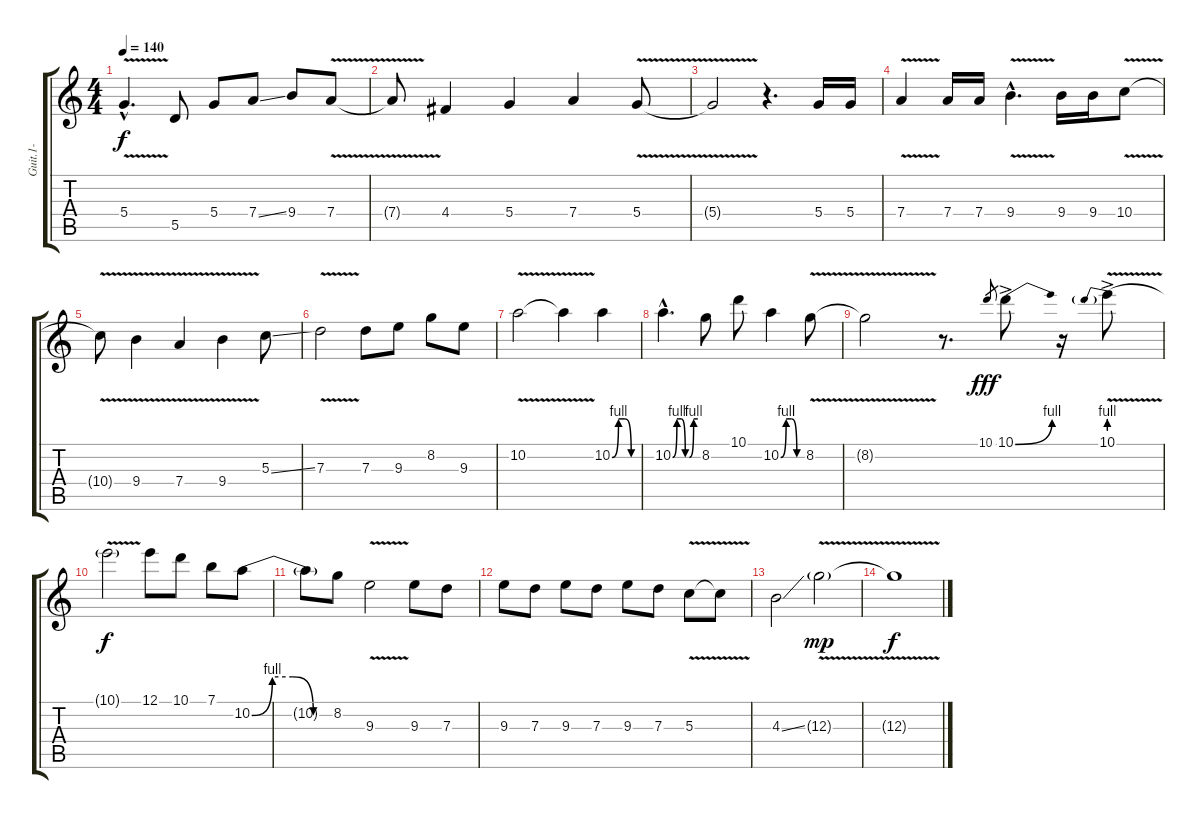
\track ("Guit.1-" "Guit.1-") {instrument distortionguitar}
\staff {score tabs}
\tuning (E4 B3 G3 D3 A2 E2) {hide}
\ts (4 4)
\tempo 140
\clef g2
\ks c
5.4{v hac}.4{d dy f} 5.5.8 5.4.8 7.4{ss}.8 9.4.8 7.4{v}.8 |
7.4{t}.8 4.4.4 5.4.4 7.4.4 5.4{v}.8 |
5.4{t}.2 r.4{d} 5.4.16 5.4.16 |
7.4{v}.4 7.4.16 7.4.16 9.4{v hac}.4{d} 9.4.16 9.4.16 10.4{v}.8 |
10.4{t}.8 9.4{v}.4 7.4{v}.4 9.4{v}.4 5.3{ss}.8 |
7.3{v}.2 7.3.8 9.3.8 8.2.8 9.3.8 |
10.2{v}.2 10.2{t}.4 10.2{be (custom 0 0 15 4 30 4 45 0 60 0)}.4 |
10.2{be (custom 0 0 10 4 20 4 30 0 40 0 50 4 60 4) hac}.4{d} 8.2.8 10.1.8 10.2{be (custom 0 0 15 4 30 4 45 0 60 0)}.4 8.2{v}.8 |
8.2{t}.2 r.8{d} 10.1.8{gr dy fff} 10.1{be (bend 0 0 60 4) ac}.8 r.16 10.1{be (prebend 0 4 60 4) v ac}.8 |
10.1{t}.2{dy f} 12.1.8 10.1.8 7.1.8 10.2{be (custom 0 0 15 4 30 4 45 0 60 0)}.8 |
10.2{t}.8 8.2.8 9.3{v}.2 9.3.8 7.3.8 |
9.3.8 7.3.8 9.3.8 7.3.8 9.3.8 7.3.8 5.3{v}.8 5.3{t}.8 |
4.3{ss}.2 12.3{v g}.2{dy mp} |
12.3{t}.1{dy f volume 2}
